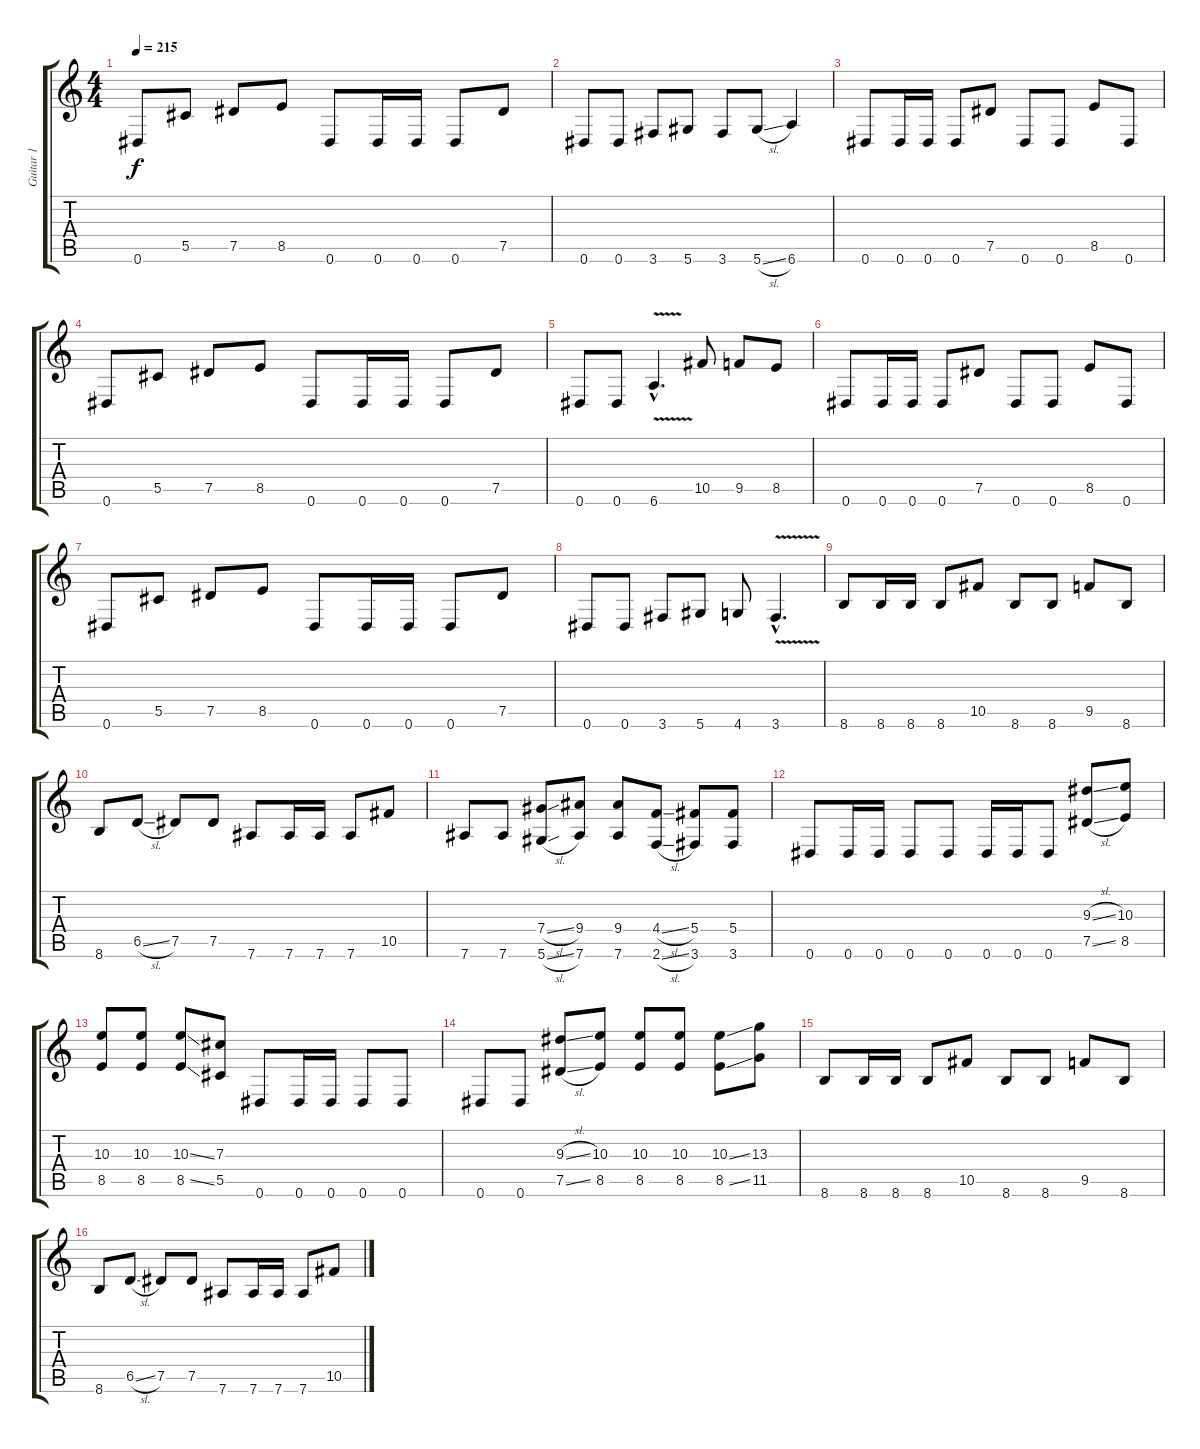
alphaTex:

\track ("Guitar 1" "Guitar 1") {instrument distortionguitar}
\staff {score tabs}
\tuning (Eb4 Bb3 Gb3 Db3 Ab2 Eb2) {hide}
\ts (4 4)
\tempo 215
\clef g2
\ks c
0.6.8{dy f} 5.5.8 7.5.8 8.5.8 0.6.8 0.6.16 0.6.16 0.6.8 7.5.8 |
0.6.8 0.6.8 3.6.8 5.6.8 3.6.8 5.6{sl}.8 6.6.4 |
0.6.8 0.6.16 0.6.16 0.6.8 7.5.8 0.6.8 0.6.8 8.5.8 0.6.8 |
0.6.8 5.5.8 7.5.8 8.5.8 0.6.8 0.6.16 0.6.16 0.6.8 7.5.8 |
0.6.8 0.6.8 6.6{v hac}.4{d} 10.5.8 9.5.8 8.5.8 |
0.6.8 0.6.16 0.6.16 0.6.8 7.5.8 0.6.8 0.6.8 8.5.8 0.6.8 |
0.6.8 5.5.8 7.5.8 8.5.8 0.6.8 0.6.16 0.6.16 0.6.8 7.5.8 |
0.6.8 0.6.8 3.6.8 5.6.8 4.6.8 3.6{v hac}.4{d} |
8.6.8 8.6.16 8.6.16 8.6.8 10.5.8 8.6.8 8.6.8 9.5.8 8.6.8 |
8.6.8 6.5{sl}.8 7.5.8 7.5.8 7.6.8 7.6.16 7.6.16 7.6.8 10.5.8 |
7.6.8 7.6.8 (7.4{sl} 5.6{sl}).8 (9.4 7.6).8 (9.4 7.6).8 (4.4{sl} 2.6{sl}).8 (5.4 3.6).8 (5.4 3.6).8 |
0.6.8 0.6.16 0.6.16 0.6.8 0.6.8 0.6.16 0.6.16 0.6.8 (9.3{sl} 7.5{sl}).8 (10.3 8.5).8 |
(10.3 8.5).8 (10.3 8.5).8 (10.3{ss} 8.5{ss}).8 (7.3 5.5).8 0.6.8 0.6.16 0.6.16 0.6.8 0.6.8 |
0.6.8 0.6.8 (9.3{sl} 7.5{sl}).8 (10.3 8.5).8 (10.3 8.5).8 (10.3 8.5).8 (10.3{ss} 8.5{ss}).8 (13.3 11.5).8 |
8.6.8 8.6.16 8.6.16 8.6.8 10.5.8 8.6.8 8.6.8 9.5.8 8.6.8 |
8.6.8 6.5{sl}.8 7.5.8 7.5.8 7.6.8 7.6.16 7.6.16 7.6.8 10.5.8
